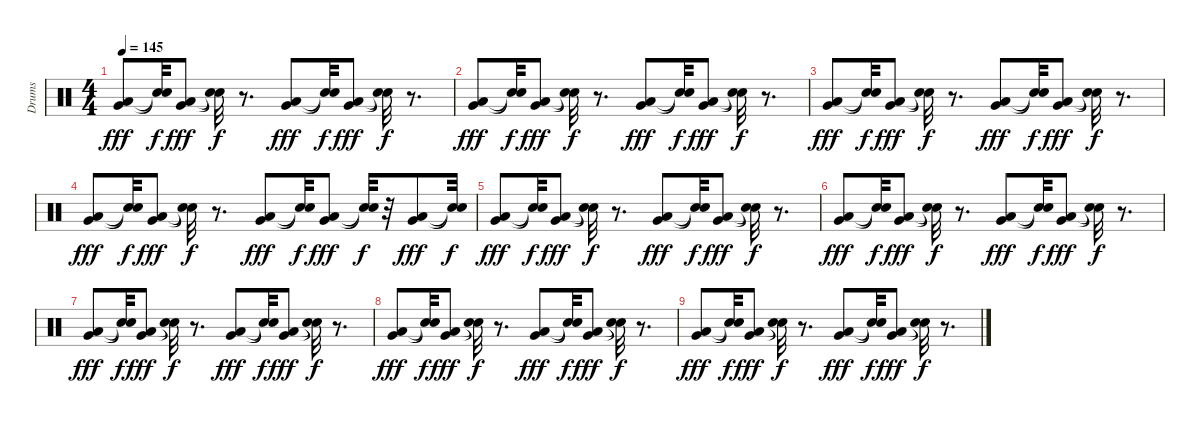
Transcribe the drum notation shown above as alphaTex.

\track ("Drums" "Drums") {instrument percussion}
\staff {score}
\articulation defaults
\ts (4 4)
\tempo 145
\clef neutral
\ks c
("Very Low Tom (hit)" "Low Tom (hit)").8{dy fff} ("Snare (hit)"{t} "Snare (hit)"{t}).32{dy f} ("Very Low Tom (hit)" "Low Tom (hit)").8{dy fff} ("Snare (hit)"{t} "Snare (hit)"{t}).32{dy f} r.8{d} ("Very Low Tom (hit)" "Low Tom (hit)").8{dy fff} ("Snare (hit)"{t} "Snare (hit)"{t}).32{dy f} ("Very Low Tom (hit)" "Low Tom (hit)").8{dy fff} ("Snare (hit)"{t} "Snare (hit)"{t}).32{dy f} r.8{d} |
("Very Low Tom (hit)" "Low Tom (hit)").8{dy fff} ("Snare (hit)"{t} "Snare (hit)"{t}).32{dy f} ("Very Low Tom (hit)" "Low Tom (hit)").8{dy fff} ("Snare (hit)"{t} "Snare (hit)"{t}).32{dy f} r.8{d} ("Very Low Tom (hit)" "Low Tom (hit)").8{dy fff} ("Snare (hit)"{t} "Snare (hit)"{t}).32{dy f} ("Very Low Tom (hit)" "Low Tom (hit)").8{dy fff} ("Snare (hit)"{t} "Snare (hit)"{t}).32{dy f} r.8{d} |
("Very Low Tom (hit)" "Low Tom (hit)").8{dy fff} ("Snare (hit)"{t} "Snare (hit)"{t}).32{dy f} ("Very Low Tom (hit)" "Low Tom (hit)").8{dy fff} ("Snare (hit)"{t} "Snare (hit)"{t}).32{dy f} r.8{d} ("Very Low Tom (hit)" "Low Tom (hit)").8{dy fff} ("Snare (hit)"{t} "Snare (hit)"{t}).32{dy f} ("Very Low Tom (hit)" "Low Tom (hit)").8{dy fff} ("Snare (hit)"{t} "Snare (hit)"{t}).32{dy f} r.8{d} |
("Very Low Tom (hit)" "Low Tom (hit)").8{dy fff} ("Snare (hit)"{t} "Snare (hit)"{t}).32{dy f} ("Very Low Tom (hit)" "Low Tom (hit)").8{dy fff} ("Snare (hit)"{t} "Snare (hit)"{t}).32{dy f} r.8{d} ("Very Low Tom (hit)" "Low Tom (hit)").8{dy fff} ("Snare (hit)"{t} "Snare (hit)"{t}).32{dy f} ("Very Low Tom (hit)" "Low Tom (hit)").8{dy fff} ("Snare (hit)"{t} "Snare (hit)"{t}).32{dy f} r.32 ("Very Low Tom (hit)" "Low Tom (hit)").8{dy fff} ("Snare (hit)"{t} "Snare (hit)"{t}).32{dy f} |
("Very Low Tom (hit)" "Low Tom (hit)").8{dy fff} ("Snare (hit)"{t} "Snare (hit)"{t}).32{dy f} ("Very Low Tom (hit)" "Low Tom (hit)").8{dy fff} ("Snare (hit)"{t} "Snare (hit)"{t}).32{dy f} r.8{d} ("Very Low Tom (hit)" "Low Tom (hit)").8{dy fff} ("Snare (hit)"{t} "Snare (hit)"{t}).32{dy f} ("Very Low Tom (hit)" "Low Tom (hit)").8{dy fff} ("Snare (hit)"{t} "Snare (hit)"{t}).32{dy f} r.8{d} |
("Very Low Tom (hit)" "Low Tom (hit)").8{dy fff} ("Snare (hit)"{t} "Snare (hit)"{t}).32{dy f} ("Very Low Tom (hit)" "Low Tom (hit)").8{dy fff} ("Snare (hit)"{t} "Snare (hit)"{t}).32{dy f} r.8{d} ("Very Low Tom (hit)" "Low Tom (hit)").8{dy fff} ("Snare (hit)"{t} "Snare (hit)"{t}).32{dy f} ("Very Low Tom (hit)" "Low Tom (hit)").8{dy fff} ("Snare (hit)"{t} "Snare (hit)"{t}).32{dy f} r.8{d} |
("Very Low Tom (hit)" "Low Tom (hit)").8{dy fff} ("Snare (hit)"{t} "Snare (hit)"{t}).32{dy f} ("Very Low Tom (hit)" "Low Tom (hit)").8{dy fff} ("Snare (hit)"{t} "Snare (hit)"{t}).32{dy f} r.8{d} ("Very Low Tom (hit)" "Low Tom (hit)").8{dy fff} ("Snare (hit)"{t} "Snare (hit)"{t}).32{dy f} ("Very Low Tom (hit)" "Low Tom (hit)").8{dy fff} ("Snare (hit)"{t} "Snare (hit)"{t}).32{dy f} r.8{d} |
("Very Low Tom (hit)" "Low Tom (hit)").8{dy fff} ("Snare (hit)"{t} "Snare (hit)"{t}).32{dy f} ("Very Low Tom (hit)" "Low Tom (hit)").8{dy fff} ("Snare (hit)"{t} "Snare (hit)"{t}).32{dy f} r.8{d} ("Very Low Tom (hit)" "Low Tom (hit)").8{dy fff} ("Snare (hit)"{t} "Snare (hit)"{t}).32{dy f} ("Very Low Tom (hit)" "Low Tom (hit)").8{dy fff} ("Snare (hit)"{t} "Snare (hit)"{t}).32{dy f} r.8{d} |
("Very Low Tom (hit)" "Low Tom (hit)").8{dy fff} ("Snare (hit)"{t} "Snare (hit)"{t}).32{dy f} ("Very Low Tom (hit)" "Low Tom (hit)").8{dy fff} ("Snare (hit)"{t} "Snare (hit)"{t}).32{dy f} r.8{d} ("Very Low Tom (hit)" "Low Tom (hit)").8{dy fff} ("Snare (hit)"{t} "Snare (hit)"{t}).32{dy f} ("Very Low Tom (hit)" "Low Tom (hit)").8{dy fff} ("Snare (hit)"{t} "Snare (hit)"{t}).32{dy f} r.8{d}
